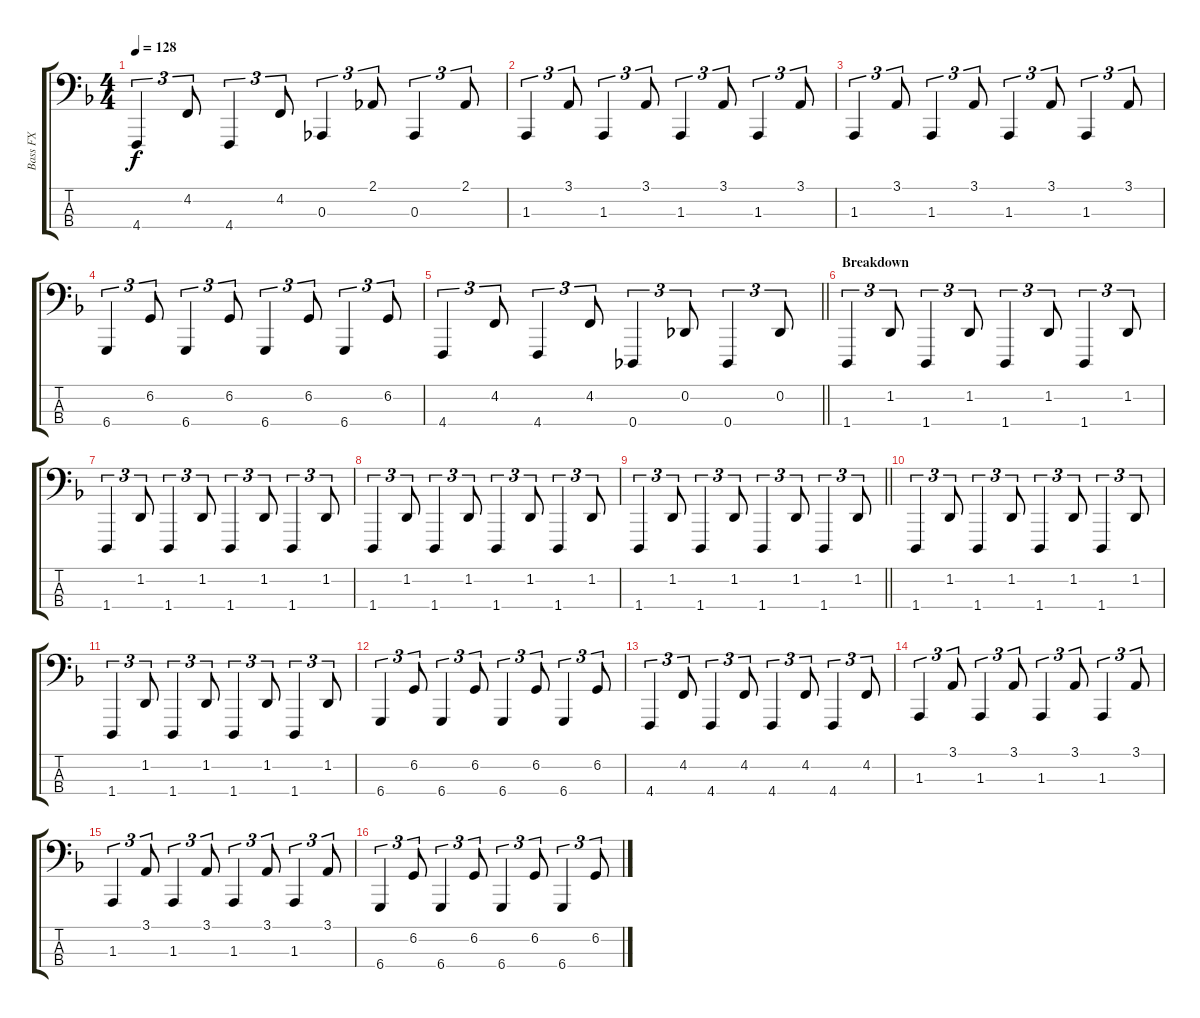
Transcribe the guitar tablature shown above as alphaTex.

\track ("Bass FX" "Bass FX") {instrument lead2sawtooth}
\staff {score tabs}
\tuning (Gb2 Db2 Ab1 Db1) {hide}
\ts (4 4)
\tempo 128
\clef f4
\ks dminor
4.4.4{tu (3 2) dy f} 4.2.8{tu (3 2)} 4.4.4{tu (3 2)} 4.2.8{tu (3 2)} 0.3.4{tu (3 2)} 2.1.8{tu (3 2)} 0.3.4{tu (3 2)} 2.1.8{tu (3 2)} |
1.3.4{tu (3 2)} 3.1.8{tu (3 2)} 1.3.4{tu (3 2)} 3.1.8{tu (3 2)} 1.3.4{tu (3 2)} 3.1.8{tu (3 2)} 1.3.4{tu (3 2)} 3.1.8{tu (3 2)} |
1.3.4{tu (3 2)} 3.1.8{tu (3 2)} 1.3.4{tu (3 2)} 3.1.8{tu (3 2)} 1.3.4{tu (3 2)} 3.1.8{tu (3 2)} 1.3.4{tu (3 2)} 3.1.8{tu (3 2)} |
6.4.4{tu (3 2)} 6.2.8{tu (3 2)} 6.4.4{tu (3 2)} 6.2.8{tu (3 2)} 6.4.4{tu (3 2)} 6.2.8{tu (3 2)} 6.4.4{tu (3 2)} 6.2.8{tu (3 2)} |
\barLineRight lightlight
4.4.4{tu (3 2)} 4.2.8{tu (3 2)} 4.4.4{tu (3 2)} 4.2.8{tu (3 2)} 0.4.4{tu (3 2)} 0.2.8{tu (3 2)} 0.4.4{tu (3 2)} 0.2.8{tu (3 2)} |
\section ("" "Breakdown")
1.4.4{tu (3 2) volume 4} 1.2.8{tu (3 2)} 1.4.4{tu (3 2)} 1.2.8{tu (3 2)} 1.4.4{tu (3 2)} 1.2.8{tu (3 2)} 1.4.4{tu (3 2)} 1.2.8{tu (3 2)} |
1.4.4{tu (3 2)} 1.2.8{tu (3 2)} 1.4.4{tu (3 2)} 1.2.8{tu (3 2)} 1.4.4{tu (3 2) volume 13} 1.2.8{tu (3 2)} 1.4.4{tu (3 2)} 1.2.8{tu (3 2)} |
1.4.4{tu (3 2)} 1.2.8{tu (3 2)} 1.4.4{tu (3 2)} 1.2.8{tu (3 2)} 1.4.4{tu (3 2)} 1.2.8{tu (3 2)} 1.4.4{tu (3 2)} 1.2.8{tu (3 2)} |
\barLineRight lightlight
1.4.4{tu (3 2)} 1.2.8{tu (3 2)} 1.4.4{tu (3 2)} 1.2.8{tu (3 2)} 1.4.4{tu (3 2)} 1.2.8{tu (3 2)} 1.4.4{tu (3 2)} 1.2.8{tu (3 2)} |
1.4.4{tu (3 2)} 1.2.8{tu (3 2)} 1.4.4{tu (3 2)} 1.2.8{tu (3 2)} 1.4.4{tu (3 2)} 1.2.8{tu (3 2)} 1.4.4{tu (3 2)} 1.2.8{tu (3 2)} |
1.4.4{tu (3 2)} 1.2.8{tu (3 2)} 1.4.4{tu (3 2)} 1.2.8{tu (3 2)} 1.4.4{tu (3 2)} 1.2.8{tu (3 2)} 1.4.4{tu (3 2)} 1.2.8{tu (3 2)} |
6.4.4{tu (3 2)} 6.2.8{tu (3 2)} 6.4.4{tu (3 2)} 6.2.8{tu (3 2)} 6.4.4{tu (3 2)} 6.2.8{tu (3 2)} 6.4.4{tu (3 2)} 6.2.8{tu (3 2)} |
4.4.4{tu (3 2)} 4.2.8{tu (3 2)} 4.4.4{tu (3 2)} 4.2.8{tu (3 2)} 4.4.4{tu (3 2)} 4.2.8{tu (3 2)} 4.4.4{tu (3 2)} 4.2.8{tu (3 2)} |
1.3.4{tu (3 2)} 3.1.8{tu (3 2)} 1.3.4{tu (3 2)} 3.1.8{tu (3 2)} 1.3.4{tu (3 2)} 3.1.8{tu (3 2)} 1.3.4{tu (3 2)} 3.1.8{tu (3 2)} |
1.3.4{tu (3 2)} 3.1.8{tu (3 2)} 1.3.4{tu (3 2)} 3.1.8{tu (3 2)} 1.3.4{tu (3 2)} 3.1.8{tu (3 2)} 1.3.4{tu (3 2)} 3.1.8{tu (3 2)} |
6.4.4{tu (3 2)} 6.2.8{tu (3 2)} 6.4.4{tu (3 2)} 6.2.8{tu (3 2)} 6.4.4{tu (3 2)} 6.2.8{tu (3 2)} 6.4.4{tu (3 2)} 6.2.8{tu (3 2)}
